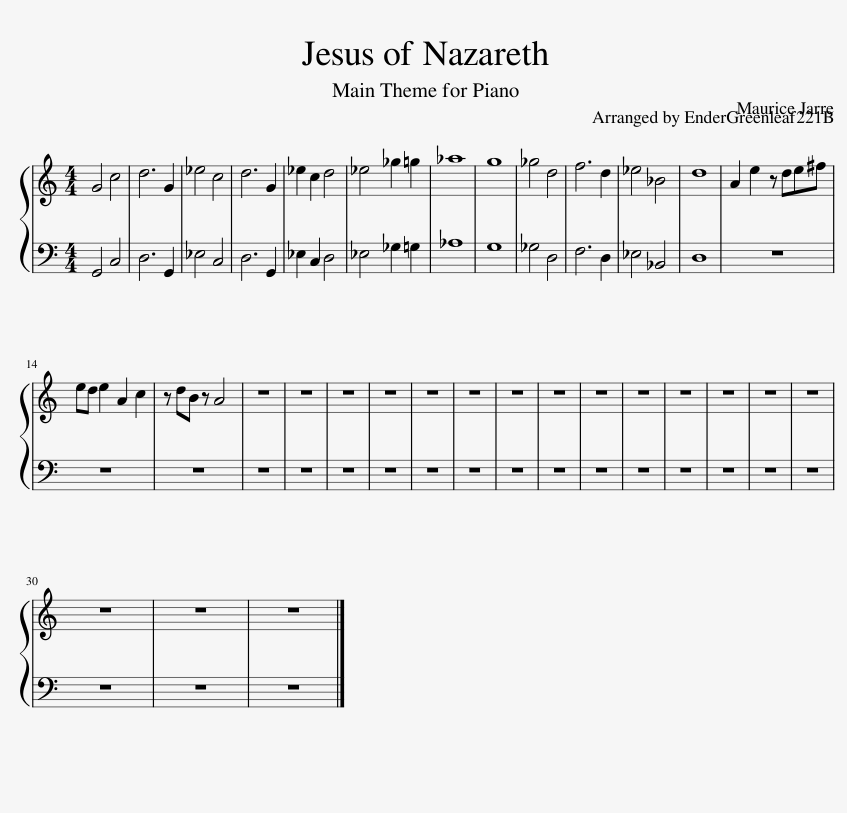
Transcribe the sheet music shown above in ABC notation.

X:1
%%score { 1 | 2 }
L:1/8
M:4/4
I:linebreak $
K:C
V:1 treble
V:2 bass
V:1
 G4 c4 | d6 G2 | _e4 c4 | d6 G2 | _e2 c2 d4 | %5
 _e4 _g2 =g2 | _a8 | g8 | _g4 d4 | f6 d2 | %10
 _e4 _B4 | d8 | A2 e2 z de^f |$ ed e2 A2 c2 | z dB z A4 | %15
 z8 | z8 | z8 | z8 | z8 | %20
 z8 | z8 | z8 | z8 | z8 | %25
 z8 | z8 | z8 | z8 |$ z8 | %30
 z8 | z8 |] %32
V:2
 G,,4 C,4 | D,6 G,,2 | _E,4 C,4 | D,6 G,,2 | _E,2 C,2 D,4 | %5
 _E,4 _G,2 =G,2 | _A,8 | G,8 | _G,4 D,4 | F,6 D,2 | %10
 _E,4 _B,,4 | D,8 | z8 |$ z8 | z8 | %15
 z8 | z8 | z8 | z8 | z8 | %20
 z8 | z8 | z8 | z8 | z8 | %25
 z8 | z8 | z8 | z8 |$ z8 | %30
 z8 | z8 |] %32
